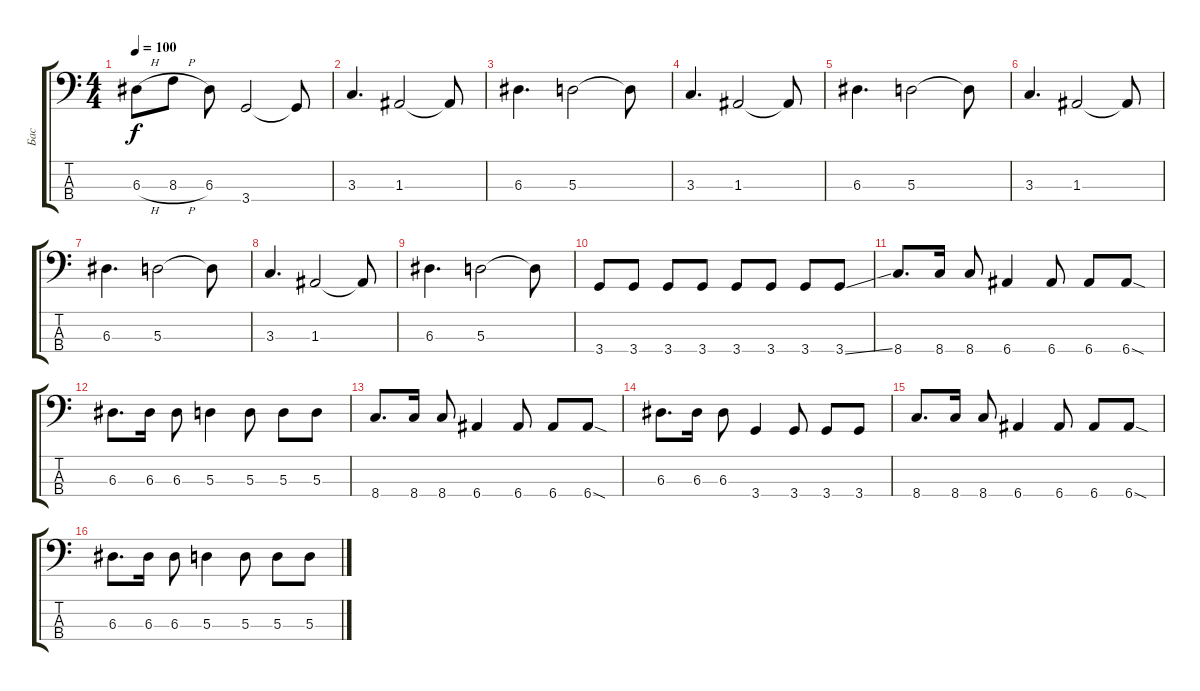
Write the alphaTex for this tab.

\track ("Бас" "Бас") {instrument electricbassfinger}
\staff {score tabs}
\tuning (G2 D2 A1 E1) {hide}
\ts (4 4)
\tempo 100
\clef f4
\ks c
6.3{h}.8{dy f} 8.3{h}.8 6.3.8 3.4.2 3.4{t}.8 |
3.3.4{d} 1.3.2 1.3{t}.8 |
6.3.4{d} 5.3.2 5.3{t}.8 |
3.3.4{d} 1.3.2 1.3{t}.8 |
6.3.4{d} 5.3.2 5.3{t}.8 |
3.3.4{d} 1.3.2 1.3{t}.8 |
6.3.4{d} 5.3.2 5.3{t}.8 |
3.3.4{d} 1.3.2 1.3{t}.8 |
6.3.4{d} 5.3.2 5.3{t}.8 |
3.4.8 3.4.8 3.4.8 3.4.8 3.4.8 3.4.8 3.4.8 3.4{ss}.8 |
8.4.8{d} 8.4.16 8.4.8 6.4.4 6.4.8 6.4.8 6.4{sod}.8 |
6.3.8{d} 6.3.16 6.3.8 5.3.4 5.3.8 5.3.8 5.3.8 |
8.4.8{d} 8.4.16 8.4.8 6.4.4 6.4.8 6.4.8 6.4{sod}.8 |
6.3.8{d} 6.3.16 6.3.8 3.4.4 3.4.8 3.4.8 3.4.8 |
8.4.8{d} 8.4.16 8.4.8 6.4.4 6.4.8 6.4.8 6.4{sod}.8 |
6.3.8{d} 6.3.16 6.3.8 5.3.4 5.3.8 5.3.8 5.3.8
